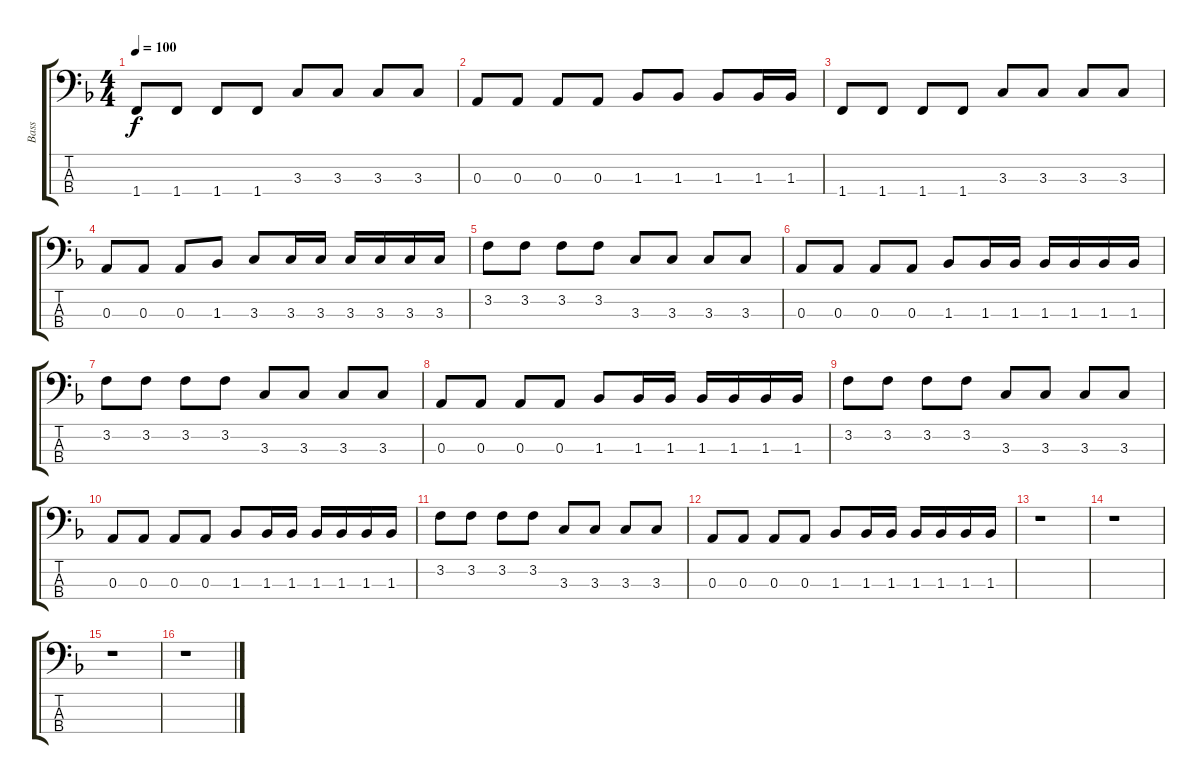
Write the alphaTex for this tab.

\track ("Bass" "Bass") {instrument electricbassfinger}
\staff {score tabs}
\tuning (G2 D2 A1 E1) {hide}
\ts (4 4)
\tempo 100
\clef f4
\ks f
1.4.8{dy f} 1.4.8 1.4.8 1.4.8 3.3.8 3.3.8 3.3.8 3.3.8 |
0.3.8 0.3.8 0.3.8 0.3.8 1.3.8 1.3.8 1.3.8 1.3.16 1.3.16 |
1.4.8 1.4.8 1.4.8 1.4.8 3.3.8 3.3.8 3.3.8 3.3.8 |
0.3.8 0.3.8 0.3.8 1.3.8 3.3.8 3.3.16 3.3.16 3.3.16 3.3.16 3.3.16 3.3.16 |
3.2.8 3.2.8 3.2.8 3.2.8 3.3.8 3.3.8 3.3.8 3.3.8 |
0.3.8 0.3.8 0.3.8 0.3.8 1.3.8 1.3.16 1.3.16 1.3.16 1.3.16 1.3.16 1.3.16 |
3.2.8 3.2.8 3.2.8 3.2.8 3.3.8 3.3.8 3.3.8 3.3.8 |
0.3.8 0.3.8 0.3.8 0.3.8 1.3.8 1.3.16 1.3.16 1.3.16 1.3.16 1.3.16 1.3.16 |
3.2.8 3.2.8 3.2.8 3.2.8 3.3.8 3.3.8 3.3.8 3.3.8 |
0.3.8 0.3.8 0.3.8 0.3.8 1.3.8 1.3.16 1.3.16 1.3.16 1.3.16 1.3.16 1.3.16 |
3.2.8 3.2.8 3.2.8 3.2.8 3.3.8 3.3.8 3.3.8 3.3.8 |
0.3.8 0.3.8 0.3.8 0.3.8 1.3.8 1.3.16 1.3.16 1.3.16 1.3.16 1.3.16 1.3.16 |
r.1 |
r.1 |
r.1 |
r.1
